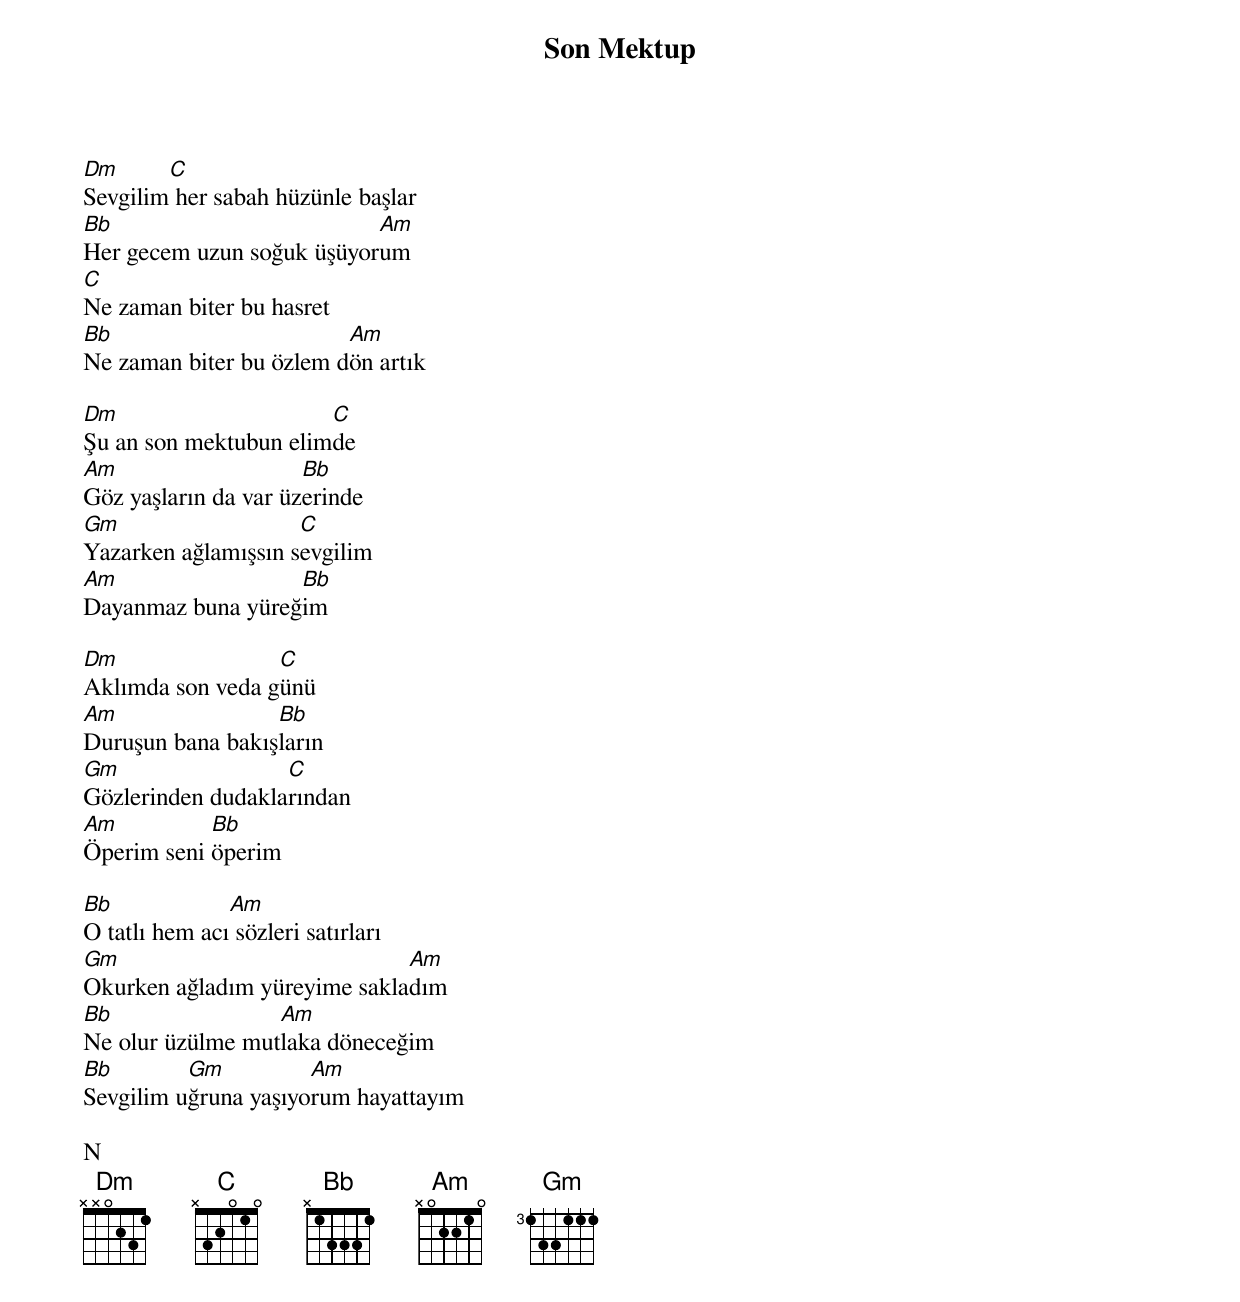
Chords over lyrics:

{title: Son Mektup}
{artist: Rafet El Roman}

Dm      C
Sevgilim her sabah hüzünle başlar
Bb                         Am
Her gecem uzun soğuk üşüyorum
C
Ne zaman biter bu hasret
Bb                       Am
Ne zaman biter bu özlem dön artık

Dm                     C
Şu an son mektubun elimde
Am                    Bb
Göz yaşların da var üzerinde
Gm                   C
Yazarken ağlamışsın sevgilim
Am                 Bb
Dayanmaz buna yüreğim

Dm                C
Aklımda son veda günü
Am                Bb
Duruşun bana bakışların
Gm                 C
Gözlerinden dudaklarından
Am          Bb
Öperim seni öperim

Bb             Am
O tatlı hem acı sözleri satırları
Gm                            Am
Okurken ağladım yüreyime sakladım
Bb                Am
Ne olur üzülme mutlaka döneceğim
Bb        Gm          Am
Sevgilim uğruna yaşıyorum hayattayım

N
